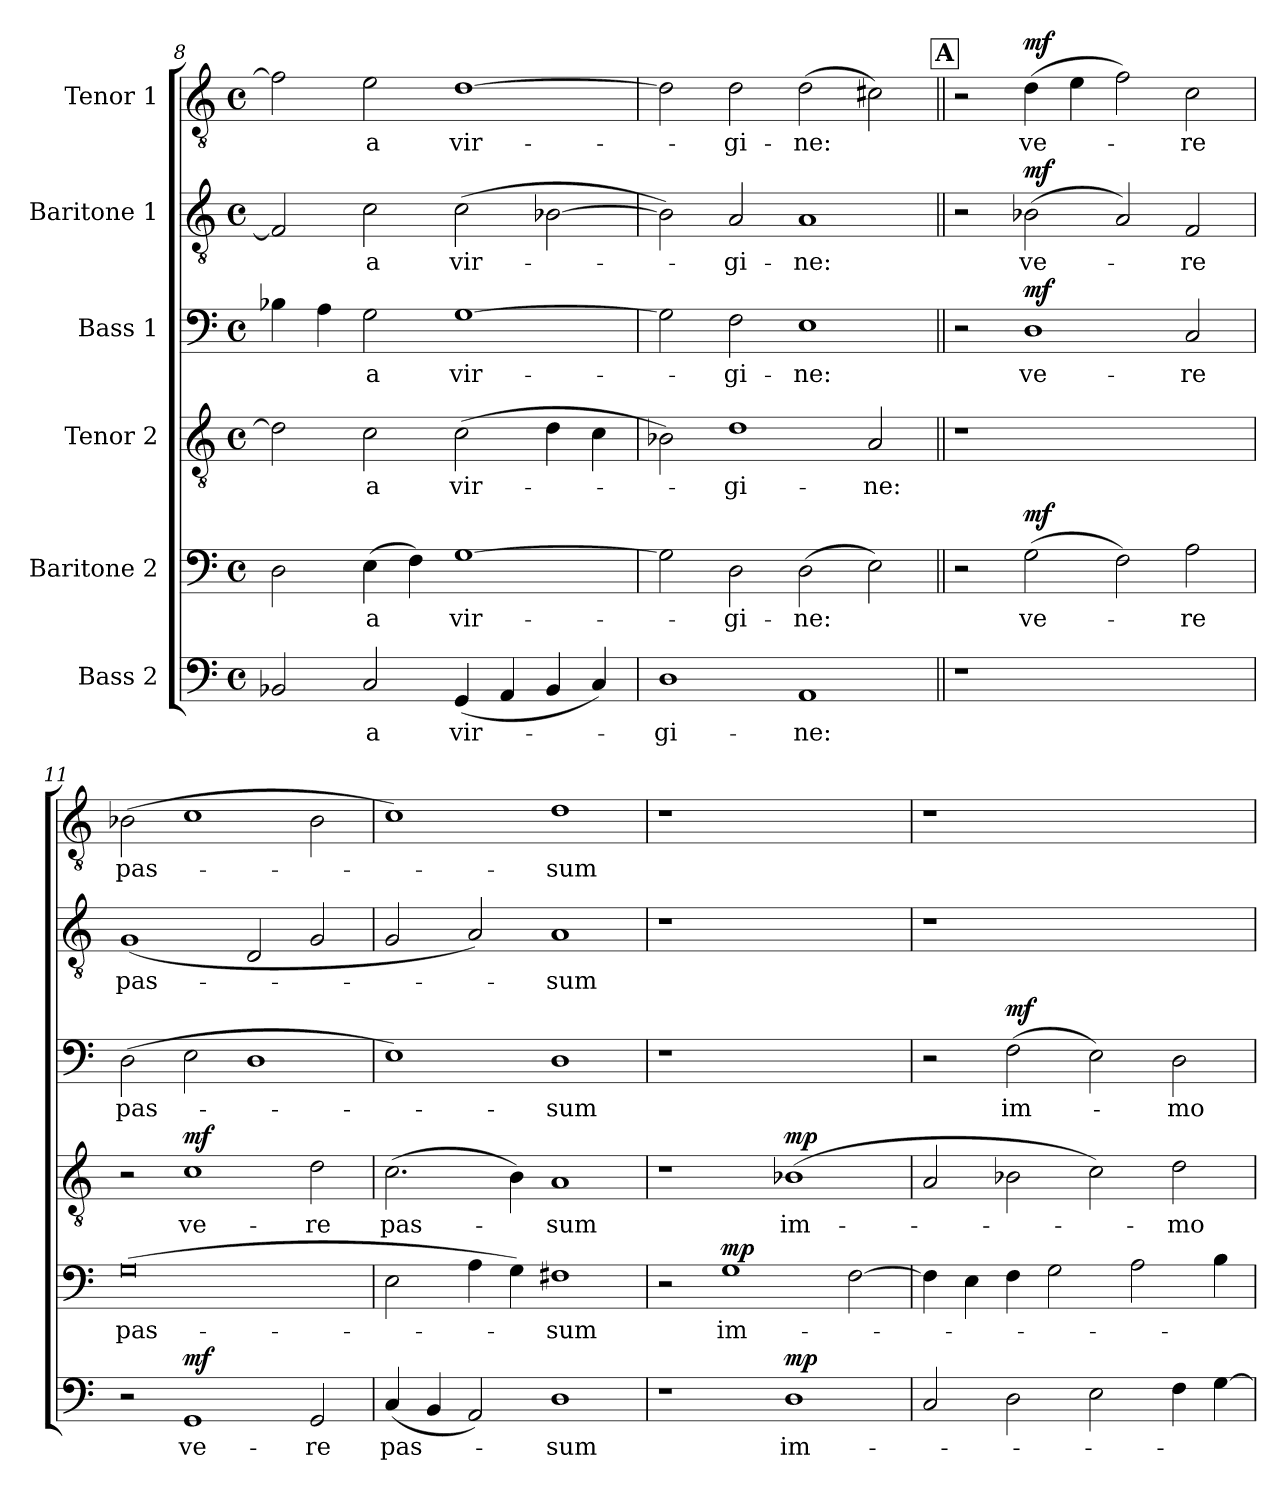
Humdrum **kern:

**kern	**text	**dynam	**kern	**text	**dynam	**kern	**text	**dynam	**kern	**text	**dynam	**kern	**text	**dynam	**kern	**text	**dynam
*part6	*part6	*part6	*part5	*part5	*part5	*part4	*part4	*part4	*part3	*part3	*part3	*part2	*part2	*part2	*part1	*part1	*part1
*staff6	*staff6	*staff6	*staff5	*staff5	*staff5	*staff4	*staff4	*staff4	*staff3	*staff3	*staff3	*staff2	*staff2	*staff2	*staff1	*staff1	*staff1
*I"Bass 2	*	*	*I"Baritone 2	*	*	*I"Tenor 2	*	*	*I"Bass 1	*	*	*I"Baritone 1	*	*	*I"Tenor 1	*	*
*clefF4	*	*	*clefF4	*	*	*clefGv2	*	*	*clefF4	*	*	*clefGv2	*	*	*clefGv2	*	*
*k[]	*	*	*k[]	*	*	*k[]	*	*	*k[]	*	*	*k[]	*	*	*k[]	*	*
*C:	*	*	*C:	*	*	*C:	*	*	*C:	*	*	*C:	*	*	*C:	*	*
*M4/4	*	*	*M4/4	*	*	*M4/4	*	*	*M4/4	*	*	*M4/4	*	*	*M4/4	*	*
*met(c)	*	*	*met(c)	*	*	*met(c)	*	*	*met(c)	*	*	*met(c)	*	*	*met(c)	*	*
=8	=8	=8	=8	=8	=8	=8	=8	=8	=8	=8	=8	=8	=8	=8	=8	=8	=8
2BB-X/	.	.	2D\	.	.	2d\]	.	.	4B-X\	.	.	2F/]	.	.	2f\]	.	.
.	.	.	.	.	.	.	.	.	4A\	.	.	.	.	.	.	.	.
!	!LO:LY:b	!	!	!LO:LY:b	!	!	!LO:LY:b	!	!	!LO:LY:b	!	!	!LO:LY:b	!	!	!LO:LY:b	!
2C/	-a	.	(>4E\	-a	.	2c\	-a	.	2G\	-a	.	2c\	-a	.	2e\	-a	.
.	.	.	4F\)	.	.	.	.	.	.	.	.	.	.	.	.	.	.
!	!LO:LY:b	!	!	!LO:LY:b	!	!	!LO:LY:b	!	!	!LO:LY:b	!	!	!LO:LY:b	!	!	!LO:LY:b	!
(<4GG/	vir-	.	[1G	vir-	.	(>2c\	vir-	.	[1G	vir-	.	(>2c\	vir-	.	[1d	vir-	.
4AA/	.	.	.	.	.	.	.	.	.	.	.	.	.	.	.	.	.
4BB-/	.	.	.	.	.	4d\	.	.	.	.	.	[2B-X\	.	.	.	.	.
4C/)	.	.	.	.	.	4c\	.	.	.	.	.	.	.	.	.	.	.
=9	=9	=9	=9	=9	=9	=9	=9	=9	=9	=9	=9	=9	=9	=9	=9	=9	=9
!	!LO:LY:b	!	!	!	!	!	!	!	!	!	!	!	!	!	!	!	!
1D	-gi-	.	2G\]	.	.	2B-X\)	.	.	2G\]	.	.	2B-\])	.	.	2d\]	.	.
!	!	!	!	!LO:LY:b	!	!	!LO:LY:b	!	!	!LO:LY:b	!	!	!LO:LY:b	!	!	!LO:LY:b	!
.	.	.	2D\	-gi-	.	1d	-gi-	.	2F\	-gi-	.	2A/	-gi-	.	2d\	-gi-	.
!	!LO:LY:b	!	!	!LO:LY:b	!	!	!	!	!	!LO:LY:b	!	!	!LO:LY:b	!	!	!LO:LY:b	!
1AA	-ne:	.	(>2D\	-ne:	.	.	.	.	1E	-ne:	.	1A	-ne:	.	(>2d\	-ne:	.
!	!	!	!	!	!	!	!LO:LY:b	!	!	!	!	!	!	!	!	!	!
.	.	.	2E\)	.	.	2A/	-ne:	.	.	.	.	.	.	.	2c#X\)	.	.
!!LO:REH:place=s1:a:B:fs=9.3:t=A
=10||	=10||	=10||	=10||	=10||	=10||	=10||	=10||	=10||	=10||	=10||	=10||	=10||	=10||	=10||	=10||	=10||	=10||
1r	.	.	2r	.	.	1r	.	.	2r	.	.	2r	.	.	2r	.	.
!	!	!	!	!LO:LY:b	!LO:DY:a	!	!	!	!	!LO:LY:b	!LO:DY:a	!	!LO:LY:b	!LO:DY:a	!	!LO:LY:b	!LO:DY:a
.	.	.	(>2G\	ve-	mf	.	.	.	1D	ve-	mf	(>2B-X\	ve-	mf	(>4d\	ve-	mf
.	.	.	.	.	.	.	.	.	.	.	.	.	.	.	4e\	.	.
1ryy	.	.	2F\)	.	.	1ryy	.	.	.	.	.	2A/)	.	.	2f\)	.	.
!	!	!	!	!LO:LY:b	!	!	!	!	!	!LO:LY:b	!	!	!LO:LY:b	!	!	!LO:LY:b	!
.	.	.	2A\	-re	.	.	.	.	2C/	-re	.	2F/	-re	.	2c\	-re	.
=11	=11	=11	=11	=11	=11	=11	=11	=11	=11	=11	=11	=11	=11	=11	=11	=11	=11
!	!	!	!	!LO:LY:b	!	!	!	!	!	!LO:LY:b	!	!	!LO:LY:b	!	!	!LO:LY:b	!
2r	.	.	(>0G	pas-	.	2r	.	.	(>2D\	pas-	.	(<1G	pas-	.	(>2B-X\	pas-	.
!	!LO:LY:b	!LO:DY:a	!	!	!	!	!LO:LY:b	!LO:DY:a	!	!	!	!	!	!	!	!	!
1GG	ve-	mf	.	.	.	1c	ve-	mf	2E\	.	.	.	.	.	1c	.	.
.	.	.	.	.	.	.	.	.	1D	.	.	2D/	.	.	.	.	.
!	!LO:LY:b	!	!	!	!	!	!LO:LY:b	!	!	!	!	!	!	!	!	!	!
2GG/	-re	.	.	.	.	2d\	-re	.	.	.	.	2G/	.	.	2B-\	.	.
!!LO:LB:g=z
=12	=12	=12	=12	=12	=12	=12	=12	=12	=12	=12	=12	=12	=12	=12	=12	=12	=12
!	!LO:LY:b	!	!	!	!	!	!LO:LY:b	!	!	!	!	!	!	!	!	!	!
(<4C/	pas-	.	2E\	.	.	(>2.c\	pas-	.	1E)	.	.	2G/	.	.	1c)	.	.
4BB/	.	.	.	.	.	.	.	.	.	.	.	.	.	.	.	.	.
2AA/)	.	.	4A\	.	.	.	.	.	.	.	.	2A/)	.	.	.	.	.
.	.	.	4G\)	.	.	4B\)	.	.	.	.	.	.	.	.	.	.	.
!	!LO:LY:b	!	!	!LO:LY:b	!	!	!LO:LY:b	!	!	!LO:LY:b	!	!	!LO:LY:b	!	!	!LO:LY:b	!
1D	-sum	.	1F#X	-sum	.	1A	-sum	.	1D	-sum	.	1A	-sum	.	1d	-sum	.
=13	=13	=13	=13	=13	=13	=13	=13	=13	=13	=13	=13	=13	=13	=13	=13	=13	=13
1r	.	.	2r	.	.	1r	.	.	1r	.	.	1r	.	.	1r	.	.
!	!	!	!	!LO:LY:b	!LO:DY:a	!	!	!	!	!	!	!	!	!	!	!	!
.	.	.	1G	im-	mp	.	.	.	.	.	.	.	.	.	.	.	.
!	!LO:LY:b	!LO:DY:a	!	!	!	!	!LO:LY:b	!LO:DY:a	!	!	!	!	!	!	!	!	!
1D	im-	mp	.	.	.	(>1B-X	im-	mp	1ryy	.	.	1ryy	.	.	1ryy	.	.
.	.	.	[2F\	.	.	.	.	.	.	.	.	.	.	.	.	.	.
=14	=14	=14	=14	=14	=14	=14	=14	=14	=14	=14	=14	=14	=14	=14	=14	=14	=14
2C/	.	.	4F\]	.	.	2A/	.	.	2r	.	.	1r	.	.	1r	.	.
.	.	.	4E\	.	.	.	.	.	.	.	.	.	.	.	.	.	.
!	!	!	!	!	!	!	!	!	!	!LO:LY:b	!LO:DY:a	!	!	!	!	!	!
2D\	.	.	4F\	.	.	2B-X\	.	.	(>2F\	im-	mf	.	.	.	.	.	.
.	.	.	2G\	.	.	.	.	.	.	.	.	.	.	.	.	.	.
2E\	.	.	.	.	.	2c\)	.	.	2E\)	.	.	1ryy	.	.	1ryy	.	.
.	.	.	2A\	.	.	.	.	.	.	.	.	.	.	.	.	.	.
!	!	!	!	!	!	!	!LO:LY:b	!	!	!LO:LY:b	!	!	!	!	!	!	!
4F\	.	.	.	.	.	2d\	-mo-	.	2D\	-mo-	.	.	.	.	.	.	.
[4G\	.	.	4B\	.	.	.	.	.	.	.	.	.	.	.	.	.	.
=	=	=	=	=	=	=	=	=	=	=	=	=	=	=	=	=	=
*-	*-	*-	*-	*-	*-	*-	*-	*-	*-	*-	*-	*-	*-	*-	*-	*-	*-
